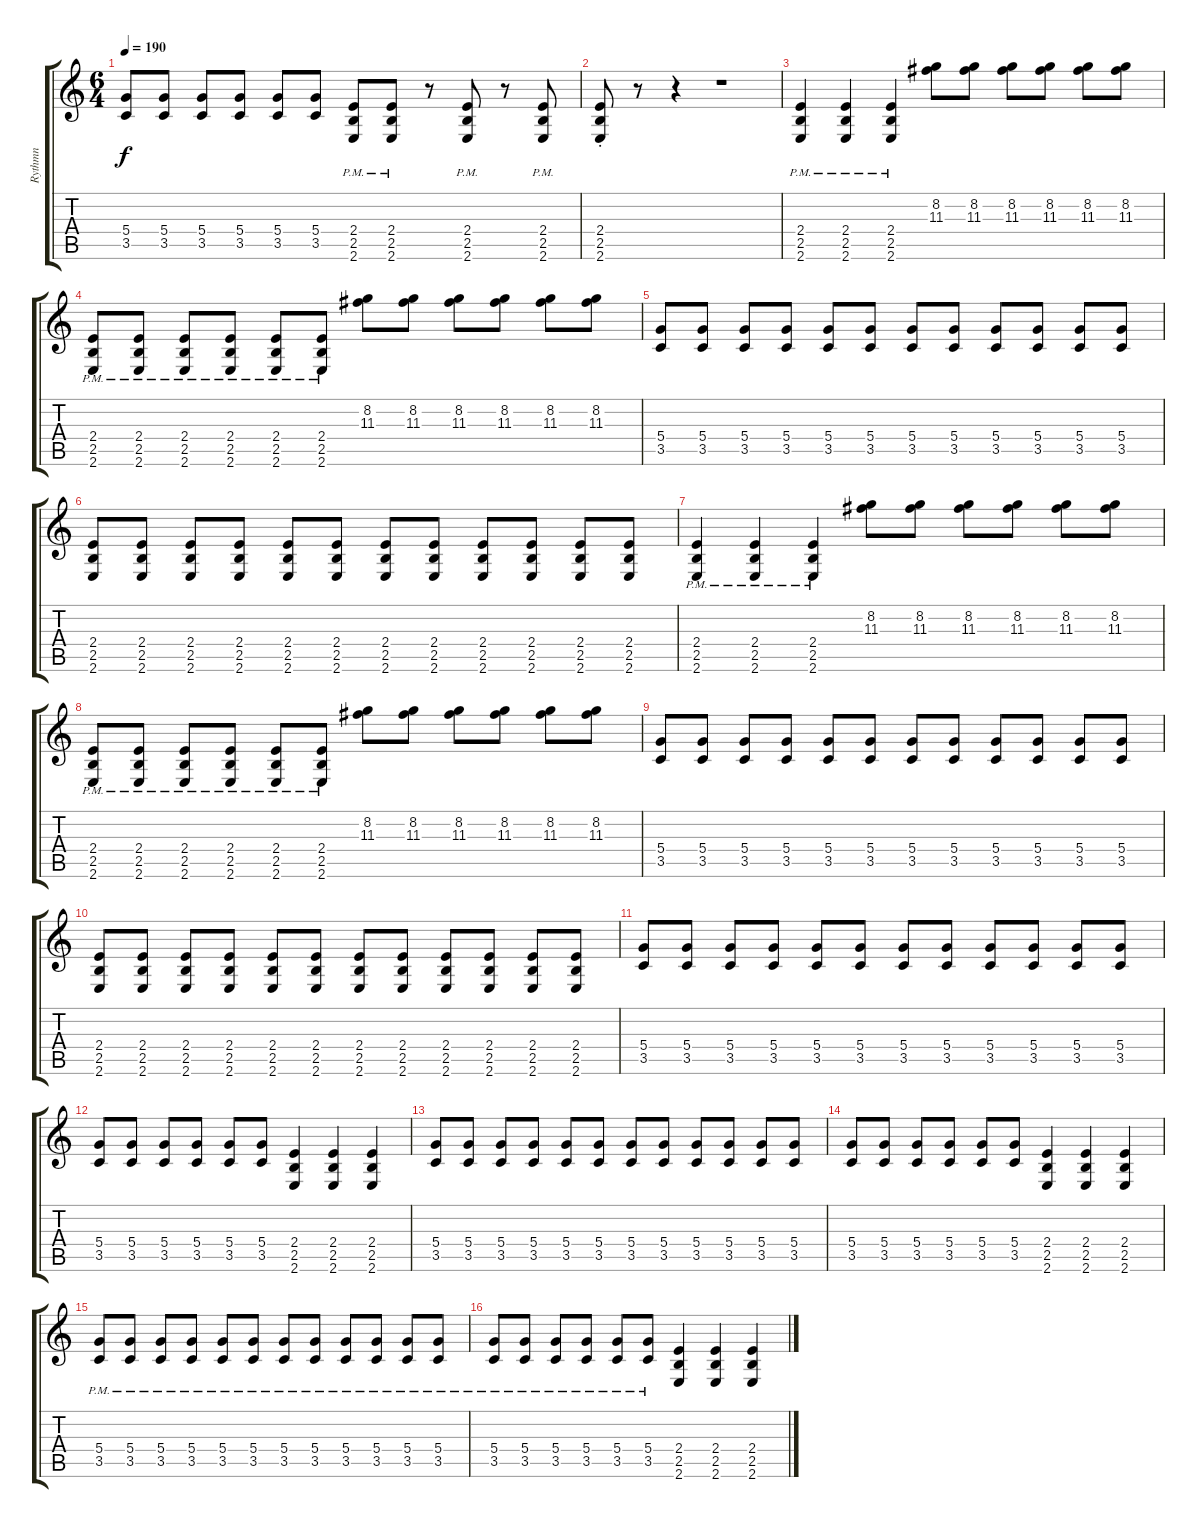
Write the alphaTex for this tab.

\track ("Rythmn" "Rythmn") {instrument distortionguitar}
\staff {score tabs}
\tuning (E4 B3 G3 D3 A2 D2) {hide}
\ts (6 4)
\tempo 190
\clef g2
\ks c
(5.4 3.5).8{dy f} (5.4 3.5).8 (5.4 3.5).8 (5.4 3.5).8 (5.4 3.5).8 (5.4 3.5).8 (2.4{pm} 2.5{pm} 2.6{pm}).8 (2.4{pm} 2.5{pm} 2.6{pm}).8 r.8 (2.4{pm} 2.5{pm} 2.6{pm}).8 r.8 (2.4{pm} 2.5{pm} 2.6{pm}).8 |
(2.4{st} 2.5{st} 2.6{st}).8 r.8 r.4 r.1 |
(2.4{pm} 2.5{pm} 2.6{pm}).4 (2.4{pm} 2.5{pm} 2.6{pm}).4 (2.4{pm} 2.5{pm} 2.6{pm}).4 (8.2 11.3).8 (8.2 11.3).8 (8.2 11.3).8 (8.2 11.3).8 (8.2 11.3).8 (8.2 11.3).8 |
(2.4{pm} 2.5{pm} 2.6{pm}).8 (2.4{pm} 2.5{pm} 2.6{pm}).8 (2.4{pm} 2.5{pm} 2.6{pm}).8 (2.4{pm} 2.5{pm} 2.6{pm}).8 (2.4{pm} 2.5{pm} 2.6{pm}).8 (2.4{pm} 2.5{pm} 2.6{pm}).8 (8.2 11.3).8 (8.2 11.3).8 (8.2 11.3).8 (8.2 11.3).8 (8.2 11.3).8 (8.2 11.3).8 |
(5.4 3.5).8 (5.4 3.5).8 (5.4 3.5).8 (5.4 3.5).8 (5.4 3.5).8 (5.4 3.5).8 (5.4 3.5).8 (5.4 3.5).8 (5.4 3.5).8 (5.4 3.5).8 (5.4 3.5).8 (5.4 3.5).8 |
(2.4 2.5 2.6).8 (2.4 2.5 2.6).8 (2.4 2.5 2.6).8 (2.4 2.5 2.6).8 (2.4 2.5 2.6).8 (2.4 2.5 2.6).8 (2.4 2.5 2.6).8 (2.4 2.5 2.6).8 (2.4 2.5 2.6).8 (2.4 2.5 2.6).8 (2.4 2.5 2.6).8 (2.4 2.5 2.6).8 |
(2.4{pm} 2.5{pm} 2.6{pm}).4 (2.4{pm} 2.5{pm} 2.6{pm}).4 (2.4{pm} 2.5{pm} 2.6{pm}).4 (8.2 11.3).8 (8.2 11.3).8 (8.2 11.3).8 (8.2 11.3).8 (8.2 11.3).8 (8.2 11.3).8 |
(2.4{pm} 2.5{pm} 2.6{pm}).8 (2.4{pm} 2.5{pm} 2.6{pm}).8 (2.4{pm} 2.5{pm} 2.6{pm}).8 (2.4{pm} 2.5{pm} 2.6{pm}).8 (2.4{pm} 2.5{pm} 2.6{pm}).8 (2.4{pm} 2.5{pm} 2.6{pm}).8 (8.2 11.3).8 (8.2 11.3).8 (8.2 11.3).8 (8.2 11.3).8 (8.2 11.3).8 (8.2 11.3).8 |
(5.4 3.5).8 (5.4 3.5).8 (5.4 3.5).8 (5.4 3.5).8 (5.4 3.5).8 (5.4 3.5).8 (5.4 3.5).8 (5.4 3.5).8 (5.4 3.5).8 (5.4 3.5).8 (5.4 3.5).8 (5.4 3.5).8 |
(2.4 2.5 2.6).8 (2.4 2.5 2.6).8 (2.4 2.5 2.6).8 (2.4 2.5 2.6).8 (2.4 2.5 2.6).8 (2.4 2.5 2.6).8 (2.4 2.5 2.6).8 (2.4 2.5 2.6).8 (2.4 2.5 2.6).8 (2.4 2.5 2.6).8 (2.4 2.5 2.6).8 (2.4 2.5 2.6).8 |
(5.4 3.5).8 (5.4 3.5).8 (5.4 3.5).8 (5.4 3.5).8 (5.4 3.5).8 (5.4 3.5).8 (5.4 3.5).8 (5.4 3.5).8 (5.4 3.5).8 (5.4 3.5).8 (5.4 3.5).8 (5.4 3.5).8 |
(5.4 3.5).8 (5.4 3.5).8 (5.4 3.5).8 (5.4 3.5).8 (5.4 3.5).8 (5.4 3.5).8 (2.4 2.5 2.6).4 (2.4 2.5 2.6).4 (2.4 2.5 2.6).4 |
(5.4 3.5).8 (5.4 3.5).8 (5.4 3.5).8 (5.4 3.5).8 (5.4 3.5).8 (5.4 3.5).8 (5.4 3.5).8 (5.4 3.5).8 (5.4 3.5).8 (5.4 3.5).8 (5.4 3.5).8 (5.4 3.5).8 |
(5.4 3.5).8 (5.4 3.5).8 (5.4 3.5).8 (5.4 3.5).8 (5.4 3.5).8 (5.4 3.5).8 (2.4 2.5 2.6).4 (2.4 2.5 2.6).4 (2.4 2.5 2.6).4 |
(5.4{pm} 3.5{pm}).8 (5.4{pm} 3.5{pm}).8 (5.4{pm} 3.5{pm}).8 (5.4{pm} 3.5{pm}).8 (5.4{pm} 3.5{pm}).8 (5.4{pm} 3.5{pm}).8 (5.4{pm} 3.5{pm}).8 (5.4{pm} 3.5{pm}).8 (5.4{pm} 3.5{pm}).8 (5.4{pm} 3.5{pm}).8 (5.4{pm} 3.5{pm}).8 (5.4{pm} 3.5{pm}).8 |
(5.4{pm} 3.5{pm}).8 (5.4{pm} 3.5{pm}).8 (5.4{pm} 3.5{pm}).8 (5.4{pm} 3.5{pm}).8 (5.4{pm} 3.5{pm}).8 (5.4{pm} 3.5{pm}).8 (2.4 2.5 2.6).4 (2.4 2.5 2.6).4 (2.4 2.5 2.6).4
